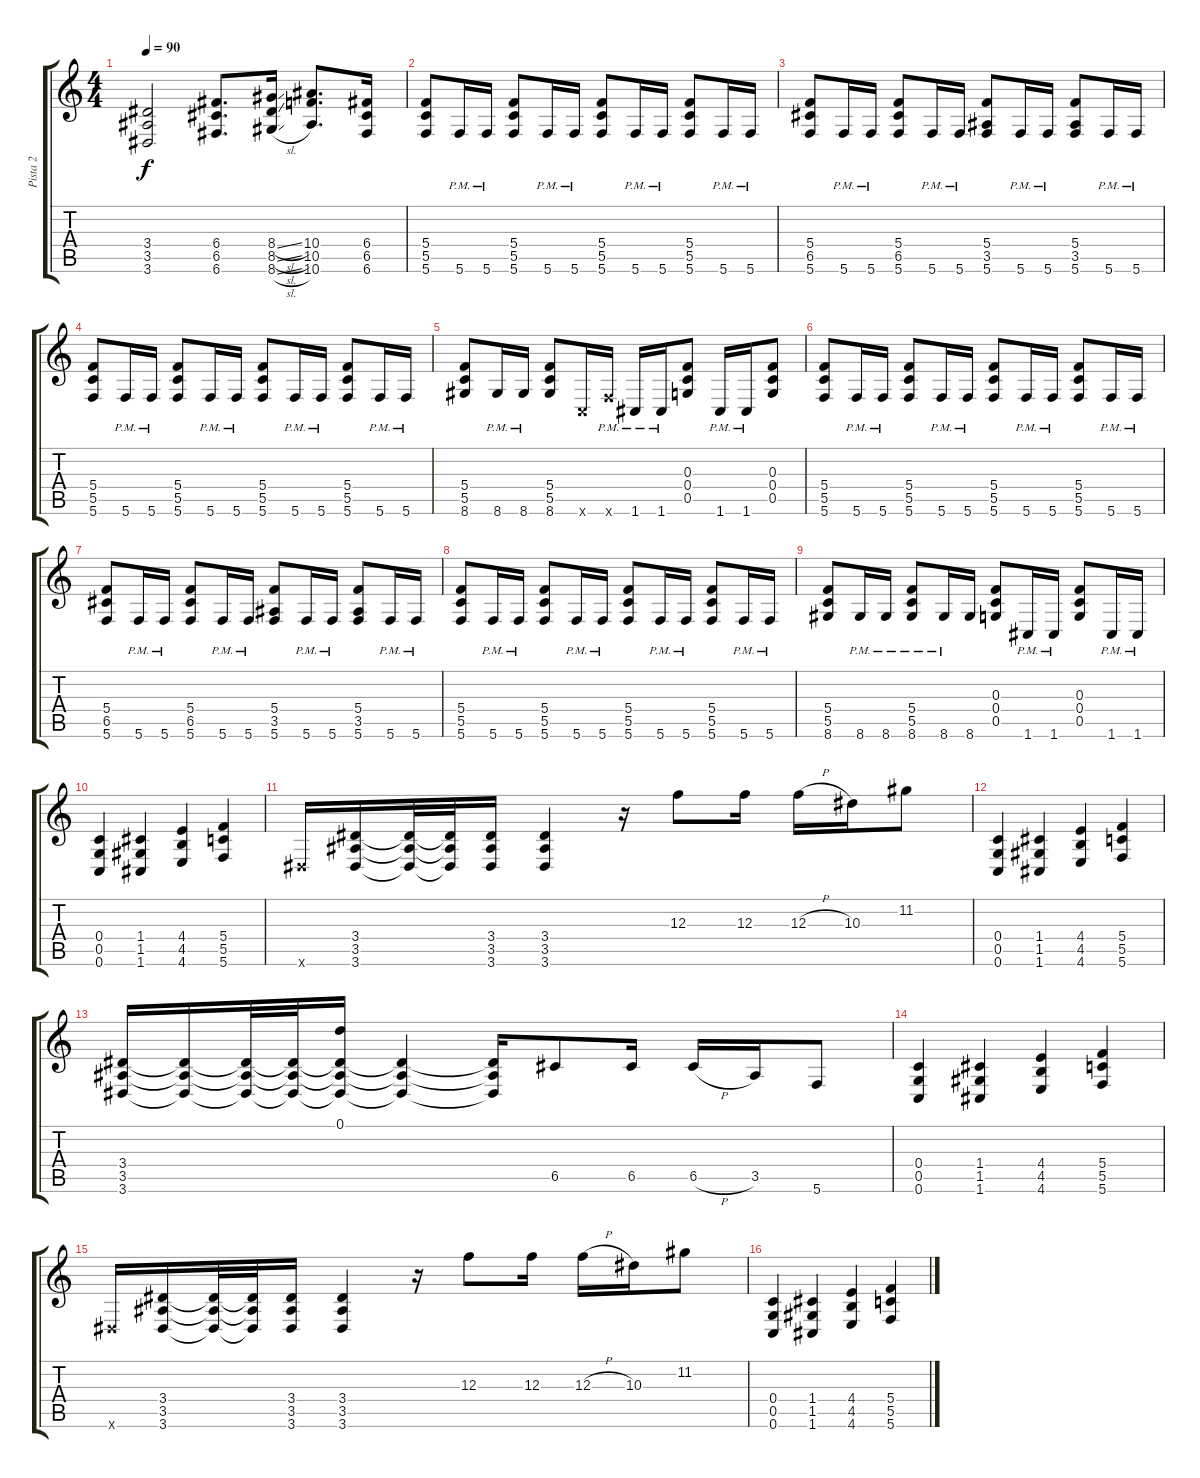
\track ("Pista 2" "Pista 2") {instrument distortionguitar}
\staff {score tabs}
\tuning (D4 A3 F3 C3 G2 C2) {hide}
\ts (4 4)
\tempo 90
\clef g2
\ks c
(3.4 3.5 3.6).2{dy f} (6.4 6.5 6.6).8{d} (8.4{sl} 8.5{sl} 8.6{sl}).16 (10.4 10.5 10.6).8{d} (6.4 6.5 6.6).16 |
(5.4 5.5 5.6).8 5.6{pm}.16 5.6{pm}.16 (5.4 5.5 5.6).8 5.6{pm}.16 5.6{pm}.16 (5.4 5.5 5.6).8 5.6{pm}.16 5.6{pm}.16 (5.4 5.5 5.6).8 5.6{pm}.16 5.6{pm}.16 |
(5.4 6.5 5.6).8 5.6{pm}.16 5.6{pm}.16 (5.4 6.5 5.6).8 5.6{pm}.16 5.6{pm}.16 (5.4 3.5 5.6).8 5.6{pm}.16 5.6{pm}.16 (5.4 3.5 5.6).8 5.6{pm}.16 5.6{pm}.16 |
(5.4 5.5 5.6).8 5.6{pm}.16 5.6{pm}.16 (5.4 5.5 5.6).8 5.6{pm}.16 5.6{pm}.16 (5.4 5.5 5.6).8 5.6{pm}.16 5.6{pm}.16 (5.4 5.5 5.6).8 5.6{pm}.16 5.6{pm}.16 |
(5.4 5.5 8.6).8 8.6{pm}.16 8.6{pm}.16 (5.4 5.5 8.6).8 0.6{x}.16 5.6{pm x}.16 1.6{pm}.16 1.6{pm}.16 (0.3 0.4 0.5).8 1.6{pm}.16 1.6{pm}.16 (0.3 0.4 0.5).8 |
(5.4 5.5 5.6).8 5.6{pm}.16 5.6{pm}.16 (5.4 5.5 5.6).8 5.6{pm}.16 5.6{pm}.16 (5.4 5.5 5.6).8 5.6{pm}.16 5.6{pm}.16 (5.4 5.5 5.6).8 5.6{pm}.16 5.6{pm}.16 |
(5.4 6.5 5.6).8 5.6{pm}.16 5.6{pm}.16 (5.4 6.5 5.6).8 5.6{pm}.16 5.6{pm}.16 (5.4 3.5 5.6).8 5.6{pm}.16 5.6{pm}.16 (5.4 3.5 5.6).8 5.6{pm}.16 5.6{pm}.16 |
(5.4 5.5 5.6).8 5.6{pm}.16 5.6{pm}.16 (5.4 5.5 5.6).8 5.6{pm}.16 5.6{pm}.16 (5.4 5.5 5.6).8 5.6{pm}.16 5.6{pm}.16 (5.4 5.5 5.6).8 5.6{pm}.16 5.6{pm}.16 |
(5.4 5.5 8.6).8 8.6{pm}.16 8.6{pm}.16 (5.4 5.5 8.6{pm}).8 8.6{pm}.16 8.6.16 (0.3 0.4 0.5).8 1.6{pm}.16 1.6{pm}.16 (0.3 0.4 0.5).8 1.6{pm}.16 1.6{pm}.16 |
(0.4 0.5 0.6).4 (1.4 1.5 1.6).4 (4.4 4.5 4.6).4 (5.4 5.5 5.6).4 |
3.6{x}.16 (3.4 3.5 3.6).16 (3.4{t} 3.5{t} 3.6{t}).32 (3.4{t} 3.5{t} 3.6{t}).32 (3.4 3.5 3.6).16 (3.4 3.5 3.6).4 r.16 12.3.8 12.3.16 12.3{h}.16 10.3.16 11.2.8 |
(0.4 0.5 0.6).4 (1.4 1.5 1.6).4 (4.4 4.5 4.6).4 (5.4 5.5 5.6).4 |
(3.4 3.5 3.6).16 (3.4{t} 3.5{t} 3.6{t}).16 (3.4{t} 3.5{t} 3.6{t}).32 (3.4{t} 3.5{t} 3.6{t}).32 (0.1 3.4{t} 3.5{t} 3.6{t}).16 (3.4{t} 3.5{t} 3.6{t}).4 (3.4{t} 3.5{t} 3.6{t}).16 6.5.8 6.5.16 6.5{h}.16 3.5.16 5.6.8 |
(0.4 0.5 0.6).4 (1.4 1.5 1.6).4 (4.4 4.5 4.6).4 (5.4 5.5 5.6).4 |
3.6{x}.16 (3.4 3.5 3.6).16 (3.4{t} 3.5{t} 3.6{t}).32 (3.4{t} 3.5{t} 3.6{t}).32 (3.4 3.5 3.6).16 (3.4 3.5 3.6).4 r.16 12.3.8 12.3.16 12.3{h}.16 10.3.16 11.2.8 |
(0.4 0.5 0.6).4 (1.4 1.5 1.6).4 (4.4 4.5 4.6).4 (5.4 5.5 5.6).4
